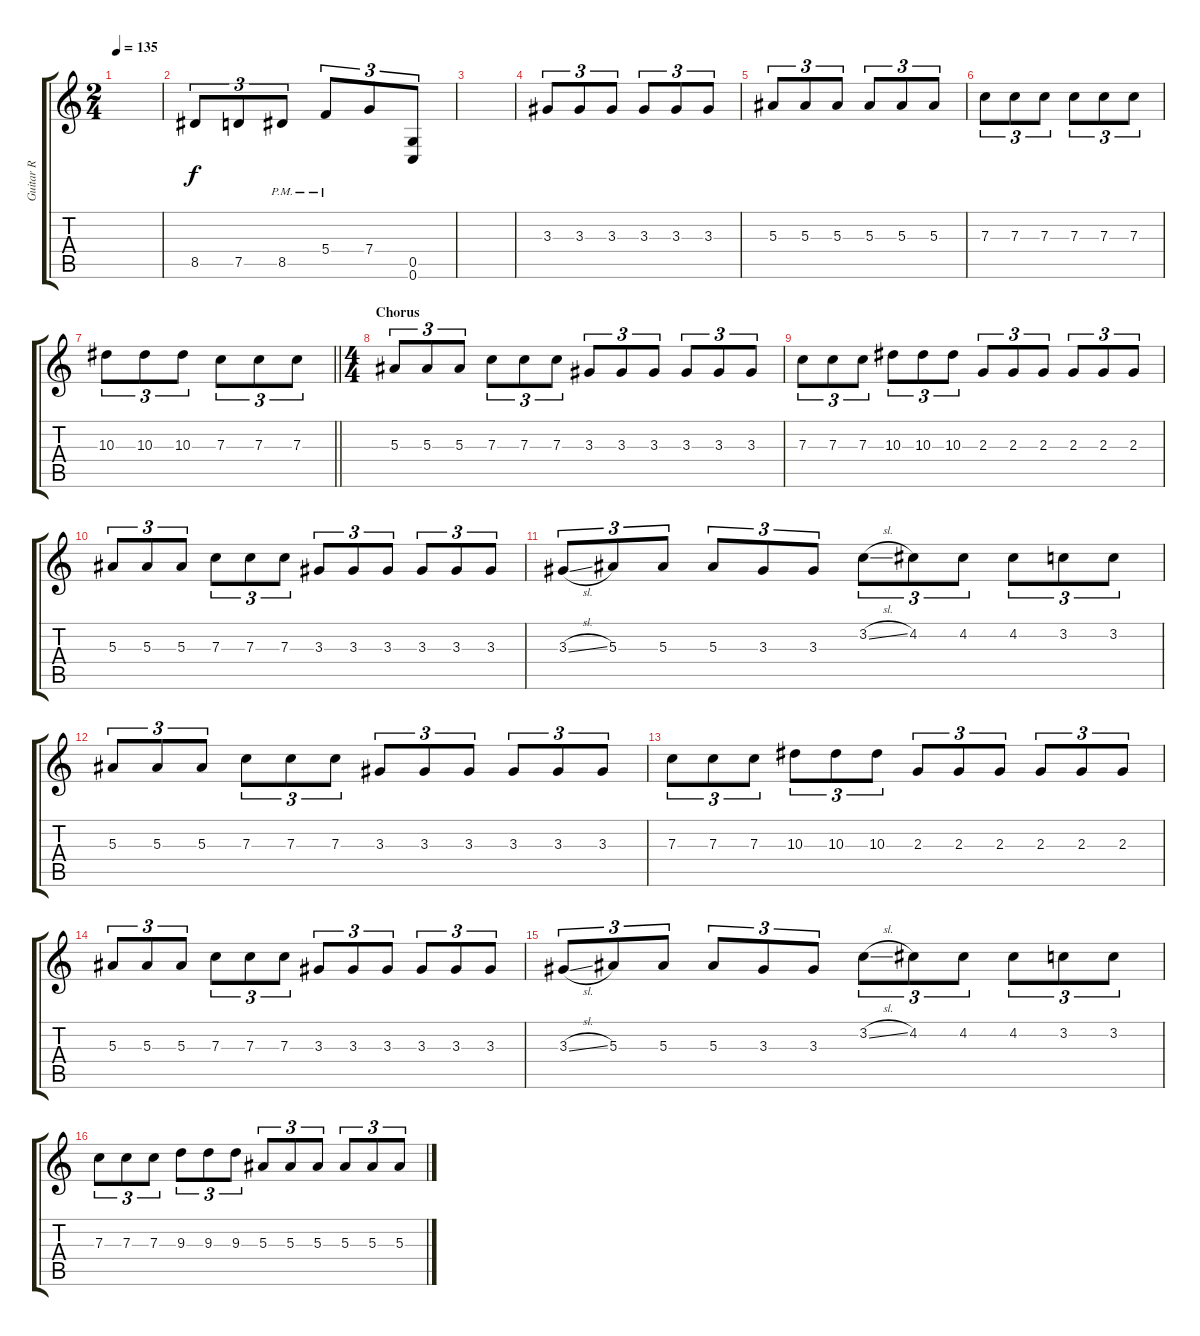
\track ("Guitar R" "Guitar R") {instrument distortionguitar}
\staff {score tabs}
\tuning (D4 A3 F3 C3 G2 C2) {hide}
\ts (2 4)
\tempo 135
\clef g2
\ks c
|
8.5.8{tu (3 2)} 7.5.8{tu (3 2)} 8.5{pm}.8{tu (3 2)} 5.4{pm}.8{tu (3 2)} 7.4.8{tu (3 2)} (0.5 0.6).8{tu (3 2)} |
|
3.3.8{tu (3 2) balance 8} 3.3.8{tu (3 2)} 3.3.8{tu (3 2)} 3.3.8{tu (3 2)} 3.3.8{tu (3 2)} 3.3.8{tu (3 2)} |
5.3.8{tu (3 2)} 5.3.8{tu (3 2)} 5.3.8{tu (3 2)} 5.3.8{tu (3 2)} 5.3.8{tu (3 2)} 5.3.8{tu (3 2)} |
7.3.8{tu (3 2)} 7.3.8{tu (3 2)} 7.3.8{tu (3 2)} 7.3.8{tu (3 2)} 7.3.8{tu (3 2)} 7.3.8{tu (3 2)} |
\barLineRight lightlight
10.3.8{tu (3 2)} 10.3.8{tu (3 2)} 10.3.8{tu (3 2)} 7.3.8{tu (3 2)} 7.3.8{tu (3 2)} 7.3.8{tu (3 2)} |
\ts (4 4)
\section ("" "Chorus")
5.3.8{tu (3 2)} 5.3.8{tu (3 2)} 5.3.8{tu (3 2)} 7.3.8{tu (3 2)} 7.3.8{tu (3 2)} 7.3.8{tu (3 2)} 3.3.8{tu (3 2)} 3.3.8{tu (3 2)} 3.3.8{tu (3 2)} 3.3.8{tu (3 2)} 3.3.8{tu (3 2)} 3.3.8{tu (3 2)} |
7.3.8{tu (3 2)} 7.3.8{tu (3 2)} 7.3.8{tu (3 2)} 10.3.8{tu (3 2)} 10.3.8{tu (3 2)} 10.3.8{tu (3 2)} 2.3.8{tu (3 2)} 2.3.8{tu (3 2)} 2.3.8{tu (3 2)} 2.3.8{tu (3 2)} 2.3.8{tu (3 2)} 2.3.8{tu (3 2)} |
5.3.8{tu (3 2)} 5.3.8{tu (3 2)} 5.3.8{tu (3 2)} 7.3.8{tu (3 2)} 7.3.8{tu (3 2)} 7.3.8{tu (3 2)} 3.3.8{tu (3 2)} 3.3.8{tu (3 2)} 3.3.8{tu (3 2)} 3.3.8{tu (3 2)} 3.3.8{tu (3 2)} 3.3.8{tu (3 2)} |
3.3{sl}.8{tu (3 2)} 5.3.8{tu (3 2)} 5.3.8{tu (3 2)} 5.3.8{tu (3 2)} 3.3.8{tu (3 2)} 3.3.8{tu (3 2)} 3.2{sl}.8{tu (3 2)} 4.2.8{tu (3 2)} 4.2.8{tu (3 2)} 4.2.8{tu (3 2)} 3.2.8{tu (3 2)} 3.2.8{tu (3 2)} |
5.3.8{tu (3 2)} 5.3.8{tu (3 2)} 5.3.8{tu (3 2)} 7.3.8{tu (3 2)} 7.3.8{tu (3 2)} 7.3.8{tu (3 2)} 3.3.8{tu (3 2)} 3.3.8{tu (3 2)} 3.3.8{tu (3 2)} 3.3.8{tu (3 2)} 3.3.8{tu (3 2)} 3.3.8{tu (3 2)} |
7.3.8{tu (3 2)} 7.3.8{tu (3 2)} 7.3.8{tu (3 2)} 10.3.8{tu (3 2)} 10.3.8{tu (3 2)} 10.3.8{tu (3 2)} 2.3.8{tu (3 2)} 2.3.8{tu (3 2)} 2.3.8{tu (3 2)} 2.3.8{tu (3 2)} 2.3.8{tu (3 2)} 2.3.8{tu (3 2)} |
5.3.8{tu (3 2)} 5.3.8{tu (3 2)} 5.3.8{tu (3 2)} 7.3.8{tu (3 2)} 7.3.8{tu (3 2)} 7.3.8{tu (3 2)} 3.3.8{tu (3 2)} 3.3.8{tu (3 2)} 3.3.8{tu (3 2)} 3.3.8{tu (3 2)} 3.3.8{tu (3 2)} 3.3.8{tu (3 2)} |
3.3{sl}.8{tu (3 2)} 5.3.8{tu (3 2)} 5.3.8{tu (3 2)} 5.3.8{tu (3 2)} 3.3.8{tu (3 2)} 3.3.8{tu (3 2)} 3.2{sl}.8{tu (3 2)} 4.2.8{tu (3 2)} 4.2.8{tu (3 2)} 4.2.8{tu (3 2)} 3.2.8{tu (3 2)} 3.2.8{tu (3 2)} |
7.3.8{tu (3 2)} 7.3.8{tu (3 2)} 7.3.8{tu (3 2)} 9.3.8{tu (3 2)} 9.3.8{tu (3 2)} 9.3.8{tu (3 2)} 5.3.8{tu (3 2)} 5.3.8{tu (3 2)} 5.3.8{tu (3 2)} 5.3.8{tu (3 2)} 5.3.8{tu (3 2)} 5.3.8{tu (3 2)}
